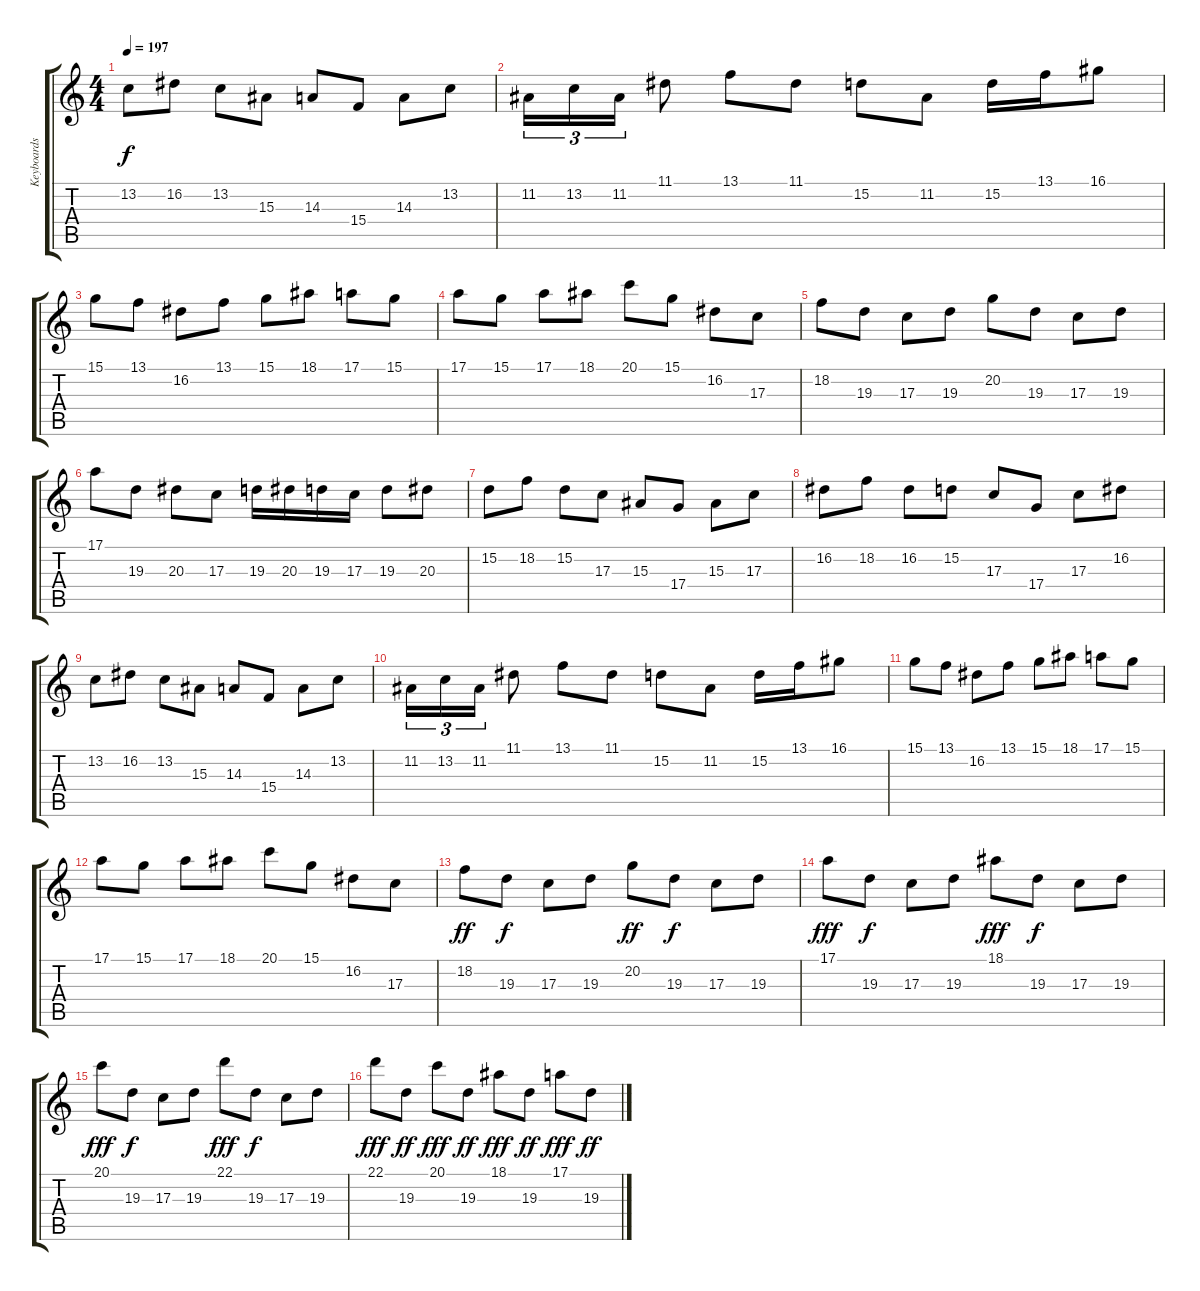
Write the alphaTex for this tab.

\track ("Keyboards and Synths (Lord)" "Keyboards ") {instrument drawbarorgan}
\staff {score tabs}
\tuning (E4 B3 G3 D3 A2 E2) {hide}
\ts (4 4)
\tempo 197
\clef g2
\ks c
13.2.8{dy f} 16.2.8 13.2.8 15.3.8 14.3.8 15.4.8 14.3.8 13.2.8 |
11.2.16{tu (3 2)} 13.2.16{tu (3 2)} 11.2.16{tu (3 2)} 11.1.8 13.1.8 11.1.8 15.2.8 11.2.8 15.2.16 13.1.16 16.1.8 |
15.1.8 13.1.8 16.2.8 13.1.8 15.1.8 18.1.8 17.1.8 15.1.8 |
17.1.8 15.1.8 17.1.8 18.1.8 20.1.8 15.1.8 16.2.8 17.3.8 |
18.2.8 19.3.8 17.3.8 19.3.8 20.2.8 19.3.8 17.3.8 19.3.8 |
17.1.8 19.3.8 20.3.8 17.3.8 19.3.16 20.3.16 19.3.16 17.3.16 19.3.8 20.3.8 |
15.2.8 18.2.8 15.2.8 17.3.8 15.3.8 17.4.8 15.3.8 17.3.8 |
16.2.8 18.2.8 16.2.8 15.2.8 17.3.8 17.4.8 17.3.8 16.2.8 |
13.2.8 16.2.8 13.2.8 15.3.8 14.3.8 15.4.8 14.3.8 13.2.8 |
11.2.16{tu (3 2)} 13.2.16{tu (3 2)} 11.2.16{tu (3 2)} 11.1.8 13.1.8 11.1.8 15.2.8 11.2.8 15.2.16 13.1.16 16.1.8 |
15.1.8 13.1.8 16.2.8 13.1.8 15.1.8 18.1.8 17.1.8 15.1.8 |
17.1.8 15.1.8 17.1.8 18.1.8 20.1.8 15.1.8 16.2.8 17.3.8 |
18.2.8{dy ff} 19.3.8{dy f} 17.3.8 19.3.8 20.2.8{dy ff} 19.3.8{dy f} 17.3.8 19.3.8 |
17.1.8{dy fff} 19.3.8{dy f} 17.3.8 19.3.8 18.1.8{dy fff} 19.3.8{dy f} 17.3.8 19.3.8 |
20.1.8{dy fff} 19.3.8{dy f} 17.3.8 19.3.8 22.1.8{dy fff} 19.3.8{dy f} 17.3.8 19.3.8 |
22.1.8{dy fff} 19.3.8{dy ff} 20.1.8{dy fff} 19.3.8{dy ff} 18.1.8{dy fff} 19.3.8{dy ff} 17.1.8{dy fff} 19.3.8{dy ff}
